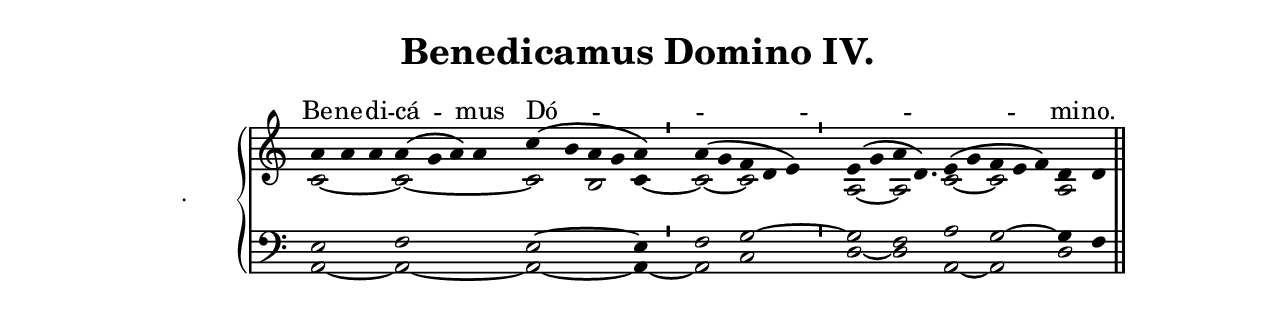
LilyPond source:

\version "2.18"
\include "gregorian.ly"
\include "noh2.ily"

%Page reference: page ii.28
%(volume.page)

global = {
 \key d \dorian
 \cadenzaOn 
 \override Glissando #'thickness = #2.0
}

\header {
  title = \markup \center-column {"Benedicamus Domino IV." \vspace #1 }
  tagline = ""
  composer = ""
}

\paper {
 #(include-special-characters)
  oddHeaderMarkup = \markup \fill-line {
    \line {}
    \center-column {
      \on-the-fly #first-page     " "
      \on-the-fly #not-first-page ""
    }
    \line { \on-the-fly #print-page-number-check-first \fromproperty #'page:page-number-string }
  }
  evenHeaderMarkup = \markup \fill-line {
    \line { \on-the-fly #print-page-number-check-first \fromproperty #'page:page-number-string }
    \center-column { "" }
    \line {}
  }
}

chantText = \lyricmode {
Be -- ne -- di -- cá -- mus Dó -- _ _ _ mi -- no. }

chantMusic = {
\tieDown   a'4 a'4 a'4 a'4 ( g'4 a'4) a'4 c''4 ( b'4 a'4 g'4 a'4) \divisioMinima
 a'4 ( g'4 f'4 d'4 e'4) \divisioMinima
 e'4 ( g'4 a'4 d'4.) e'4 ( g'4 f'4 e'4 f'4) d'4 d'4 \finalis

}

altoMusic = {
c'2*3/2 ~ c'2*4/2 ~ c'2 b2 c'4 ~ \divisioMinima
c'2 ~ c'2*3/2 \divisioMinima
a2 ~ a2*5/4 c'2 ~ c'2*3/2 a2 \finalis
}

tenorMusic = {
e2*3/2 f2*4/2 e2*4/2 ~ e4 \divisioMinima
f2 g2*3/2 ~ \divisioMinima
g2 f2*5/4 a2 g2*3/2 ~ g4 f4 \finalis
}

bassMusic = {
a,2*3/2 ~ a,2*4/2 ~ a,2*4/2 ~ a,4 ~ \divisioMinima
a,2 c2*3/2 \divisioMinima
d2 ~ d2*5/4 a,2 ~ a,2*3/2 d2 \finalis
}

voiceLines = {
\voiceLineStyle


}

\score{
  <<
    \new GrandStaff <<
      \set GrandStaff.autoBeaming = ##f
      \set GrandStaff.instrumentName = \markup \center-column {
        "."
      }
      \new Staff = up <<
        \new Voice = "chant" {
          \voiceOne \global \chantMusic
        }
        \new Voice {
          \voiceTwo \global \altoMusic
        }
      >>

      \new Staff = down <<
        \clef bass
        \new Voice {
          \voiceOne \global \tenorMusic
        }
        \new Voice {
          \voiceTwo \global \bassMusic
        }
	\new Voice {
        \voiceThree \global \voiceLines
        }
      >>
    >>
    \new Lyrics \lyricsto chant {
      \chantText
    }
  >>
  \layout{
  }
  \midi{
    \tempo 4 = 125
  }
}
